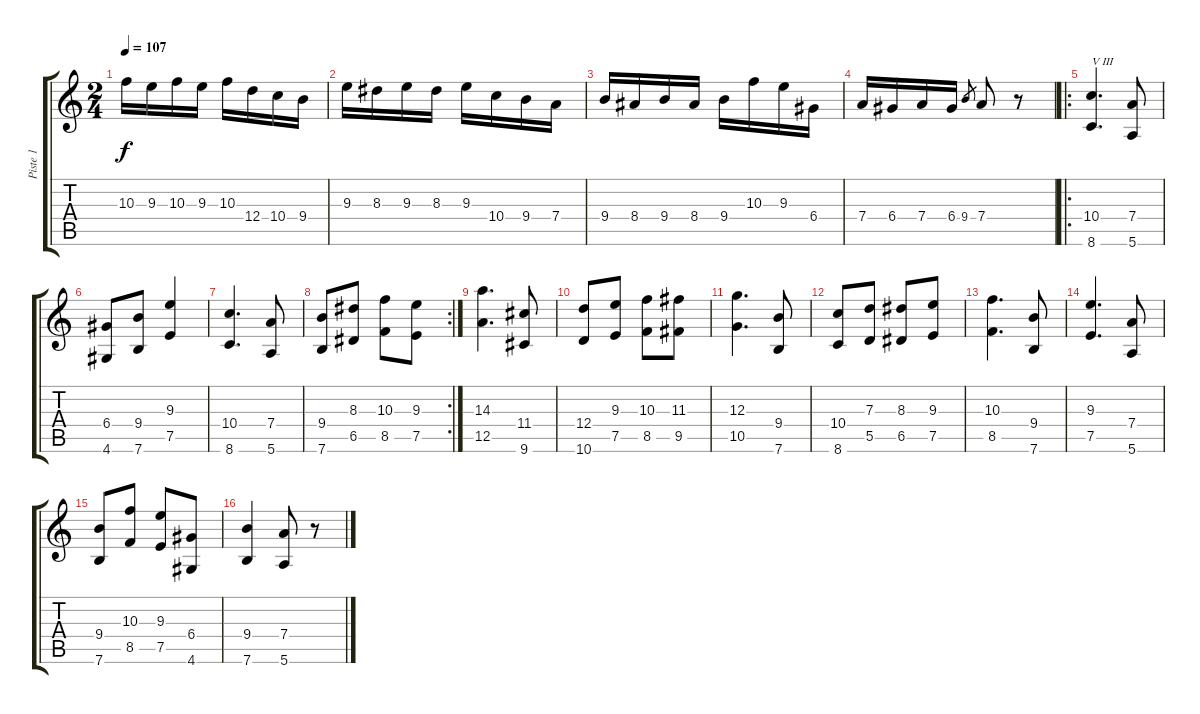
\track ("Piste 1" "Piste 1") {instrument distortionguitar}
\staff {score tabs}
\tuning (E4 B3 G3 D3 A2 E2) {hide}
\ts (2 4)
\tempo 107
\clef g2
\ks c
10.3.16{dy f} 9.3.16 10.3.16 9.3.16 10.3.16 12.4.16 10.4.16 9.4.16 |
9.3.16 8.3.16 9.3.16 8.3.16 9.3.16 10.4.16 9.4.16 7.4.16 |
9.4.16 8.4.16 9.4.16 8.4.16 9.4.16 10.3.16 9.3.16 6.4.16 |
7.4.16 6.4.16 7.4.16 6.4.16 9.4.8{gr} 7.4.8 r.8 |
\ro
(10.4 8.6).4{d txt "V III"} (7.4 5.6).8 |
(6.4 4.6).8 (9.4 7.6).8 (9.3 7.5).4 |
(10.4 8.6).4{d} (7.4 5.6).8 |
\rc 2
(9.4 7.6).8 (8.3 6.5).8 (10.3 8.5).8 (9.3 7.5).8 |
(14.3 12.5).4{d} (11.4 9.6).8 |
(12.4 10.6).8 (9.3 7.5).8 (10.3 8.5).8 (11.3 9.5).8 |
(12.3 10.5).4{d} (9.4 7.6).8 |
(10.4 8.6).8 (7.3 5.5).8 (8.3 6.5).8 (9.3 7.5).8 |
(10.3 8.5).4{d} (9.4 7.6).8 |
(9.3 7.5).4{d} (7.4 5.6).8 |
(9.4 7.6).8 (10.3 8.5).8 (9.3 7.5).8 (6.4 4.6).8 |
(9.4 7.6).4 (7.4 5.6).8 r.8
